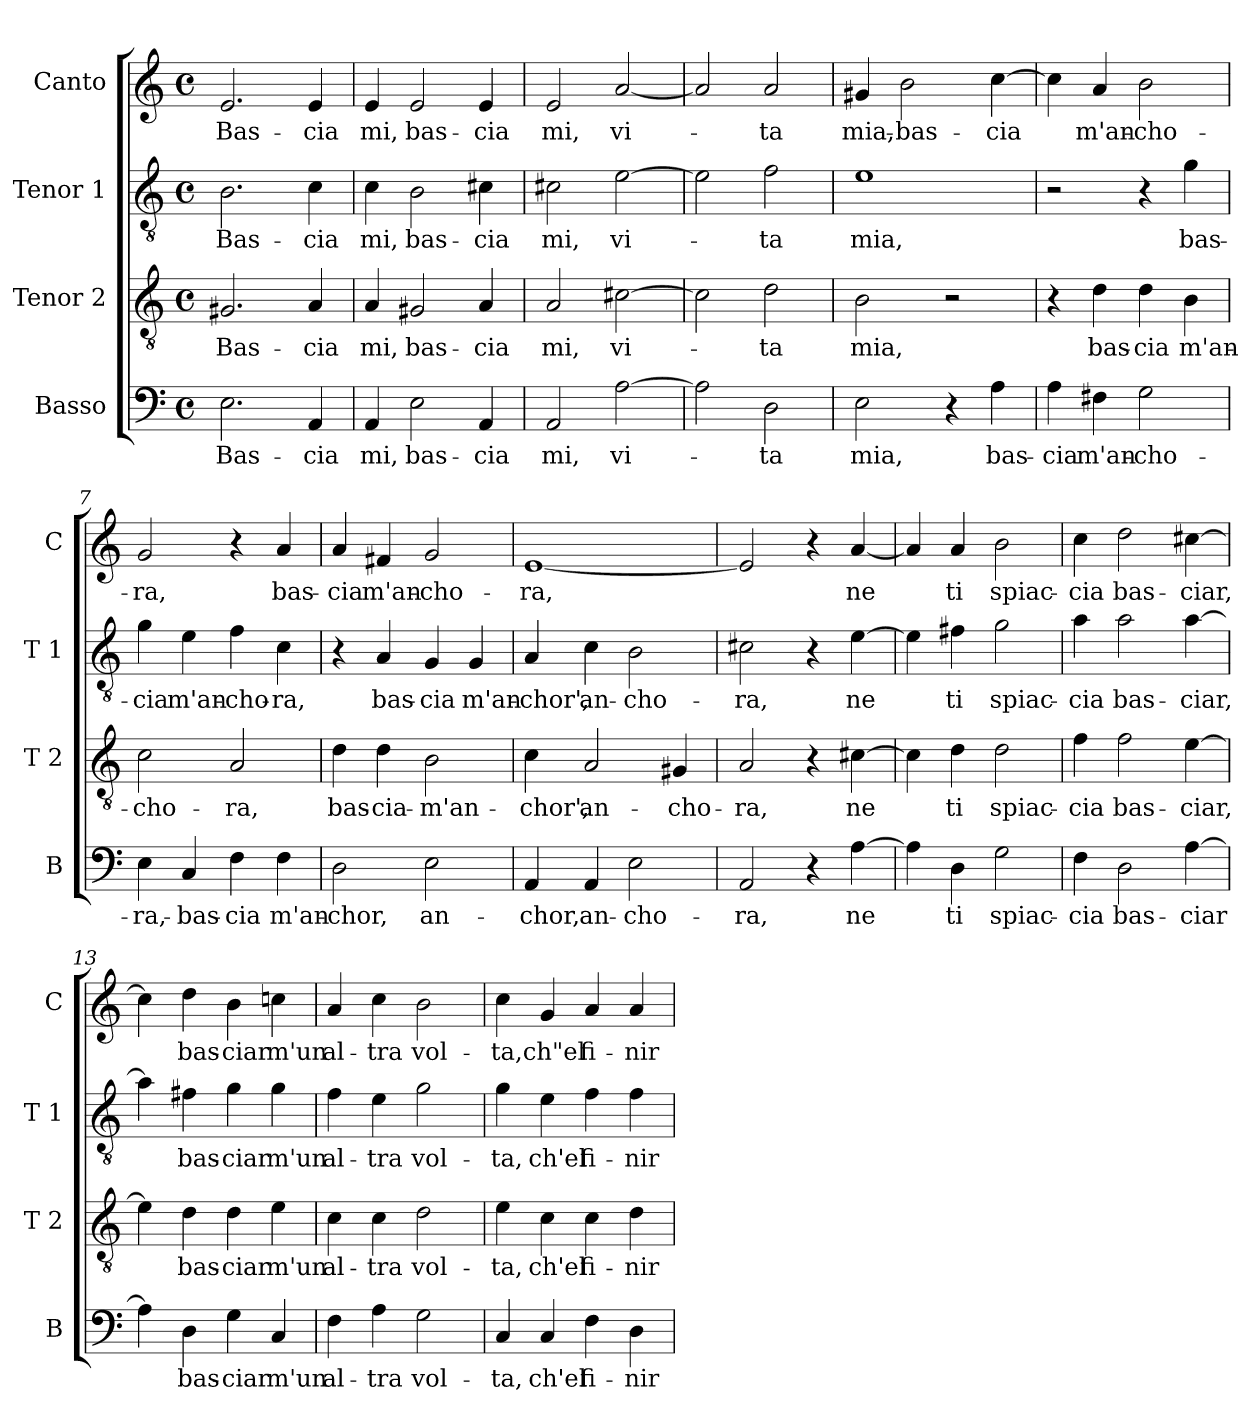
**kern	**text	**kern	**text	**kern	**text	**kern	**text
*part4	*part4	*part3	*part3	*part2	*part2	*part1	*part1
*staff4	*staff4	*staff3	*staff3	*staff2	*staff2	*staff1	*staff1
*I"Basso	*	*I"Tenor 2	*	*I"Tenor 1	*	*I"Canto	*
*I'B	*	*I'T 2	*	*I'T 1	*	*I'C	*
*clefF4	*	*clefGv2	*	*clefGv2	*	*clefG2	*
*k[]	*	*k[]	*	*k[]	*	*k[]	*
*C:	*	*C:	*	*C:	*	*C:	*
*M4/4	*	*M4/4	*	*M4/4	*	*M4/4	*
*met(c)	*	*met(c)	*	*met(c)	*	*met(c)	*
=1	=1	=1	=1	=1	=1	=1	=1
!	!LO:LY:b	!	!LO:LY:b	!	!LO:LY:b	!	!LO:LY:b
2.E\	Bas-	2.G#X/	Bas-	2.B\	Bas-	2.e/	Bas-
!	!LO:LY:b	!	!LO:LY:b	!	!LO:LY:b	!	!LO:LY:b
4AA/	-cia	4A/	-cia	4c\	-cia	4e/	-cia
=2	=2	=2	=2	=2	=2	=2	=2
!	!LO:LY:b	!	!LO:LY:b	!	!LO:LY:b	!	!LO:LY:b
4AA/	mi,	4A/	mi,	4c\	mi,	4e/	mi,
!	!LO:LY:b	!	!LO:LY:b	!	!LO:LY:b	!	!LO:LY:b
2E\	bas-	2G#X/	bas-	2B\	bas-	2e/	bas-
!	!LO:LY:b	!	!LO:LY:b	!	!LO:LY:b	!	!LO:LY:b
4AA/	-cia	4A/	-cia	4c#X\	-cia	4e/	-cia
=3	=3	=3	=3	=3	=3	=3	=3
!	!LO:LY:b	!	!LO:LY:b	!	!LO:LY:b	!	!LO:LY:b
2AA/	mi,	2A/	mi,	2c#X\	mi,	2e/	mi,
!	!LO:LY:b	!	!LO:LY:b	!	!LO:LY:b	!	!LO:LY:b
[2A\	vi-	[2c#X\	vi-	[2e\	vi-	[2a/	vi-
=4	=4	=4	=4	=4	=4	=4	=4
2A\]	.	2c#\]	.	2e\]	.	2a/]	.
!	!LO:LY:b	!	!LO:LY:b	!	!LO:LY:b	!	!LO:LY:b
2D\	-ta	2d\	-ta	2f\	-ta	2a/	-ta
=5	=5	=5	=5	=5	=5	=5	=5
!	!LO:LY:b	!	!LO:LY:b	!	!LO:LY:b	!	!LO:LY:b
2E\	mia,	2B\	mia,	1e	mia,	4g#X/	mia,-
!	!	!	!	!	!	!	!LO:LY:b
.	.	.	.	.	.	2b\	-bas-
4r	.	2r	.	.	.	.	.
!	!LO:LY:b	!	!	!	!	!	!LO:LY:b
4A\	bas-	.	.	.	.	[4cc\	-cia
!!LO:LB:g=z
=6	=6	=6	=6	=6	=6	=6	=6
!	!LO:LY:b	!	!	!	!	!	!
4A\	-cia	4r	.	2r	.	4cc\]	.
!	!LO:LY:b	!	!LO:LY:b	!	!	!	!LO:LY:b
4F#X\	m'an-	4d\	bas-	.	.	4a/	m'an-
!	!LO:LY:b	!	!LO:LY:b	!	!	!	!LO:LY:b
2G\	-cho-	4d\	-cia	4r	.	2b\	-cho-
!	!	!	!LO:LY:b	!	!LO:LY:b	!	!
.	.	4B\	m'an-	4g\	bas-	.	.
=7	=7	=7	=7	=7	=7	=7	=7
!	!LO:LY:b	!	!LO:LY:b	!	!LO:LY:b	!	!LO:LY:b
4E\	-ra,-	2c\	-cho-	4g\	-cia	2g/	-ra,
!	!LO:LY:b	!	!	!	!LO:LY:b	!	!
4C/	-bas-	.	.	4e\	m'an-	.	.
!	!LO:LY:b	!	!LO:LY:b	!	!LO:LY:b	!	!
4F\	-cia	2A/	-ra,	4f\	-cho-	4r	.
!	!LO:LY:b	!	!	!	!LO:LY:b	!	!LO:LY:b
4F\	m'an-	.	.	4c\	-ra,	4a/	bas-
=8	=8	=8	=8	=8	=8	=8	=8
!	!LO:LY:b	!	!LO:LY:b	!	!	!	!LO:LY:b
2D\	-chor,	4d\	bas-	4r	.	4a/	-cia
!	!	!	!LO:LY:b	!	!LO:LY:b	!	!LO:LY:b
.	.	4d\	-cia-	4A/	bas-	4f#X/	m'an-
!	!LO:LY:b	!	!LO:LY:b	!	!LO:LY:b	!	!LO:LY:b
2E\	an-	2B\	-m'an-	4G/	-cia	2g/	-cho-
!	!	!	!	!	!LO:LY:b	!	!
.	.	.	.	4G/	m'an-	.	.
=9	=9	=9	=9	=9	=9	=9	=9
!	!LO:LY:b	!	!LO:LY:b	!	!LO:LY:b	!	!LO:LY:b
4AA/	-chor,	4c\	-chor',	4A/	-chor',	[1e	-ra,
!	!LO:LY:b	!	!LO:LY:b	!	!LO:LY:b	!	!
4AA/	an-	2A/	an-	4c\	an-	.	.
!	!LO:LY:b	!	!	!	!LO:LY:b	!	!
2E\	-cho-	.	.	2B\	-cho-	.	.
!	!	!	!LO:LY:b	!	!	!	!
.	.	4G#X/	-cho-	.	.	.	.
=10	=10	=10	=10	=10	=10	=10	=10
!	!LO:LY:b	!	!LO:LY:b	!	!LO:LY:b	!	!
2AA/	-ra,	2A/	-ra,	2c#X\	-ra,	2e/]	.
4r	.	4r	.	4r	.	4r	.
!	!LO:LY:b	!	!LO:LY:b	!	!LO:LY:b	!	!LO:LY:b
[4A\	ne	[4c#X\	ne	[4e\	ne	[4a/	ne
=11	=11	=11	=11	=11	=11	=11	=11
4A\]	.	4c#\]	.	4e\]	.	4a/]	.
!	!LO:LY:b	!	!LO:LY:b	!	!LO:LY:b	!	!LO:LY:b
4D\	ti	4d\	ti	4f#X\	ti	4a/	ti
!	!LO:LY:b	!	!LO:LY:b	!	!LO:LY:b	!	!LO:LY:b
2G\	spiac-	2d\	spiac-	2g\	spiac-	2b\	spiac-
!!LO:LB:g=z
=12	=12	=12	=12	=12	=12	=12	=12
!	!LO:LY:b	!	!LO:LY:b	!	!LO:LY:b	!	!LO:LY:b
4F\	-cia	4f\	-cia	4a\	-cia	4cc\	-cia
!	!LO:LY:b	!	!LO:LY:b	!	!LO:LY:b	!	!LO:LY:b
2D\	bas-	2f\	bas-	2a\	bas-	2dd\	bas-
!	!LO:LY:b	!	!LO:LY:b	!	!LO:LY:b	!	!LO:LY:b
[4A\	-ciar	[4e\	-ciar,	[4a\	-ciar,	[4cc#X\	-ciar,
=13	=13	=13	=13	=13	=13	=13	=13
4A\]	.	4e\]	.	4a\]	.	4cc#\]	.
!	!LO:LY:b	!	!LO:LY:b	!	!LO:LY:b	!	!LO:LY:b
4D\	bas-	4d\	bas-	4f#X\	bas-	4dd\	bas-
!	!LO:LY:b	!	!LO:LY:b	!	!LO:LY:b	!	!LO:LY:b
4G\	-ciar	4d\	-ciar	4g\	-ciar	4b\	-ciar
!	!LO:LY:b	!	!LO:LY:b	!	!LO:LY:b	!	!LO:LY:b
4C/	m'un	4e\	m'un	4g\	m'un	4ccn\	m'un
=14	=14	=14	=14	=14	=14	=14	=14
!	!LO:LY:b	!	!LO:LY:b	!	!LO:LY:b	!	!LO:LY:b
4F\	al-	4c\	al-	4f\	al-	4a/	al-
!	!LO:LY:b	!	!LO:LY:b	!	!LO:LY:b	!	!LO:LY:b
4A\	-tra	4c\	-tra	4e\	-tra	4cc\	-tra
!	!LO:LY:b	!	!LO:LY:b	!	!LO:LY:b	!	!LO:LY:b
2G\	vol-	2d\	vol-	2g\	vol-	2b\	vol-
=15	=15	=15	=15	=15	=15	=15	=15
!	!LO:LY:b	!	!LO:LY:b	!	!LO:LY:b	!	!LO:LY:b
4C/	-ta,	4e\	-ta,	4g\	-ta,	4cc\	-ta,
!	!LO:LY:b	!	!LO:LY:b	!	!LO:LY:b	!	!LO:LY:b
4C/	ch'el	4c\	ch'el	4e\	ch'el	4g/	ch"el
!	!LO:LY:b	!	!LO:LY:b	!	!LO:LY:b	!	!LO:LY:b
4F\	fi-	4c\	fi-	4f\	fi-	4a/	fi-
!	!LO:LY:b	!	!LO:LY:b	!	!LO:LY:b	!	!LO:LY:b
4D\	-nir	4d\	-nir	4f\	-nir	4a/	-nir
=	=	=	=	=	=	=	=
*-	*-	*-	*-	*-	*-	*-	*-
